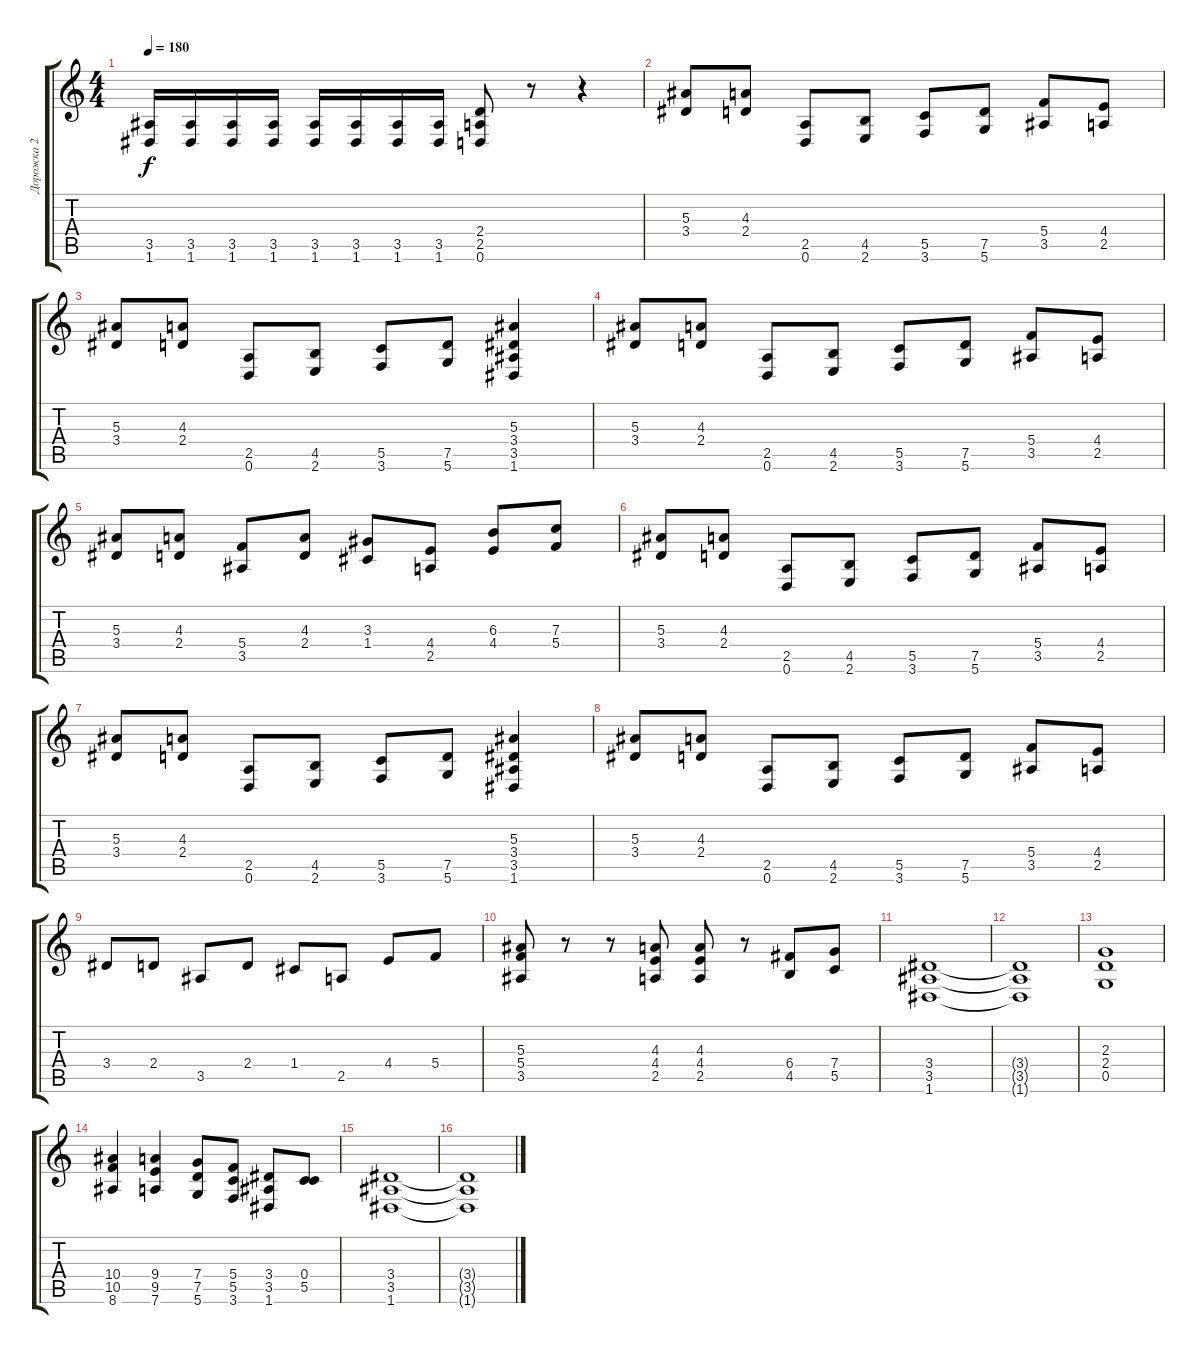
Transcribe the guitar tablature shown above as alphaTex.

\track ("Дорожка 2" "Дорожка 2") {instrument distortionguitar}
\staff {score tabs}
\tuning (D4 A3 F3 C3 G2 D2) {hide}
\ts (4 4)
\tempo 180
\clef g2
\ks c
(3.5 1.6).16{dy f} (3.5 1.6).16 (3.5 1.6).16 (3.5 1.6).16 (3.5 1.6).16 (3.5 1.6).16 (3.5 1.6).16 (3.5 1.6).16 (2.4 2.5 0.6).8 r.8 r.4 |
(5.3 3.4).8 (4.3 2.4).8 (2.5 0.6).8 (4.5 2.6).8 (5.5 3.6).8 (7.5 5.6).8 (5.4 3.5).8 (4.4 2.5).8 |
(5.3 3.4).8 (4.3 2.4).8 (2.5 0.6).8 (4.5 2.6).8 (5.5 3.6).8 (7.5 5.6).8 (5.3 3.4 3.5 1.6).4 |
(5.3 3.4).8 (4.3 2.4).8 (2.5 0.6).8 (4.5 2.6).8 (5.5 3.6).8 (7.5 5.6).8 (5.4 3.5).8 (4.4 2.5).8 |
(5.3 3.4).8 (4.3 2.4).8 (5.4 3.5).8 (4.3 2.4).8 (3.3 1.4).8 (4.4 2.5).8 (6.3 4.4).8 (7.3 5.4).8 |
(5.3 3.4).8 (4.3 2.4).8 (2.5 0.6).8 (4.5 2.6).8 (5.5 3.6).8 (7.5 5.6).8 (5.4 3.5).8 (4.4 2.5).8 |
(5.3 3.4).8 (4.3 2.4).8 (2.5 0.6).8 (4.5 2.6).8 (5.5 3.6).8 (7.5 5.6).8 (5.3 3.4 3.5 1.6).4 |
(5.3 3.4).8 (4.3 2.4).8 (2.5 0.6).8 (4.5 2.6).8 (5.5 3.6).8 (7.5 5.6).8 (5.4 3.5).8 (4.4 2.5).8 |
3.4.8 2.4.8 3.5.8 2.4.8 1.4.8 2.5.8 4.4.8 5.4.8 |
(5.3 5.4 3.5).8 r.8 r.8 (4.3 4.4 2.5).8 (4.3 4.4 2.5).8 r.8 (6.4 4.5).8 (7.4 5.5).8 |
(3.4 3.5 1.6).1 |
(3.4{t} 3.5{t} 1.6{t}).1 |
(2.3 2.4 0.5).1 |
(10.4 10.5 8.6).4 (9.4 9.5 7.6).4 (7.4 7.5 5.6).8 (5.4 5.5 3.6).8 (3.4 3.5 1.6).8 (0.4 5.5).8 |
(3.4 3.5 1.6).1 |
(3.4{t} 3.5{t} 1.6{t}).1
